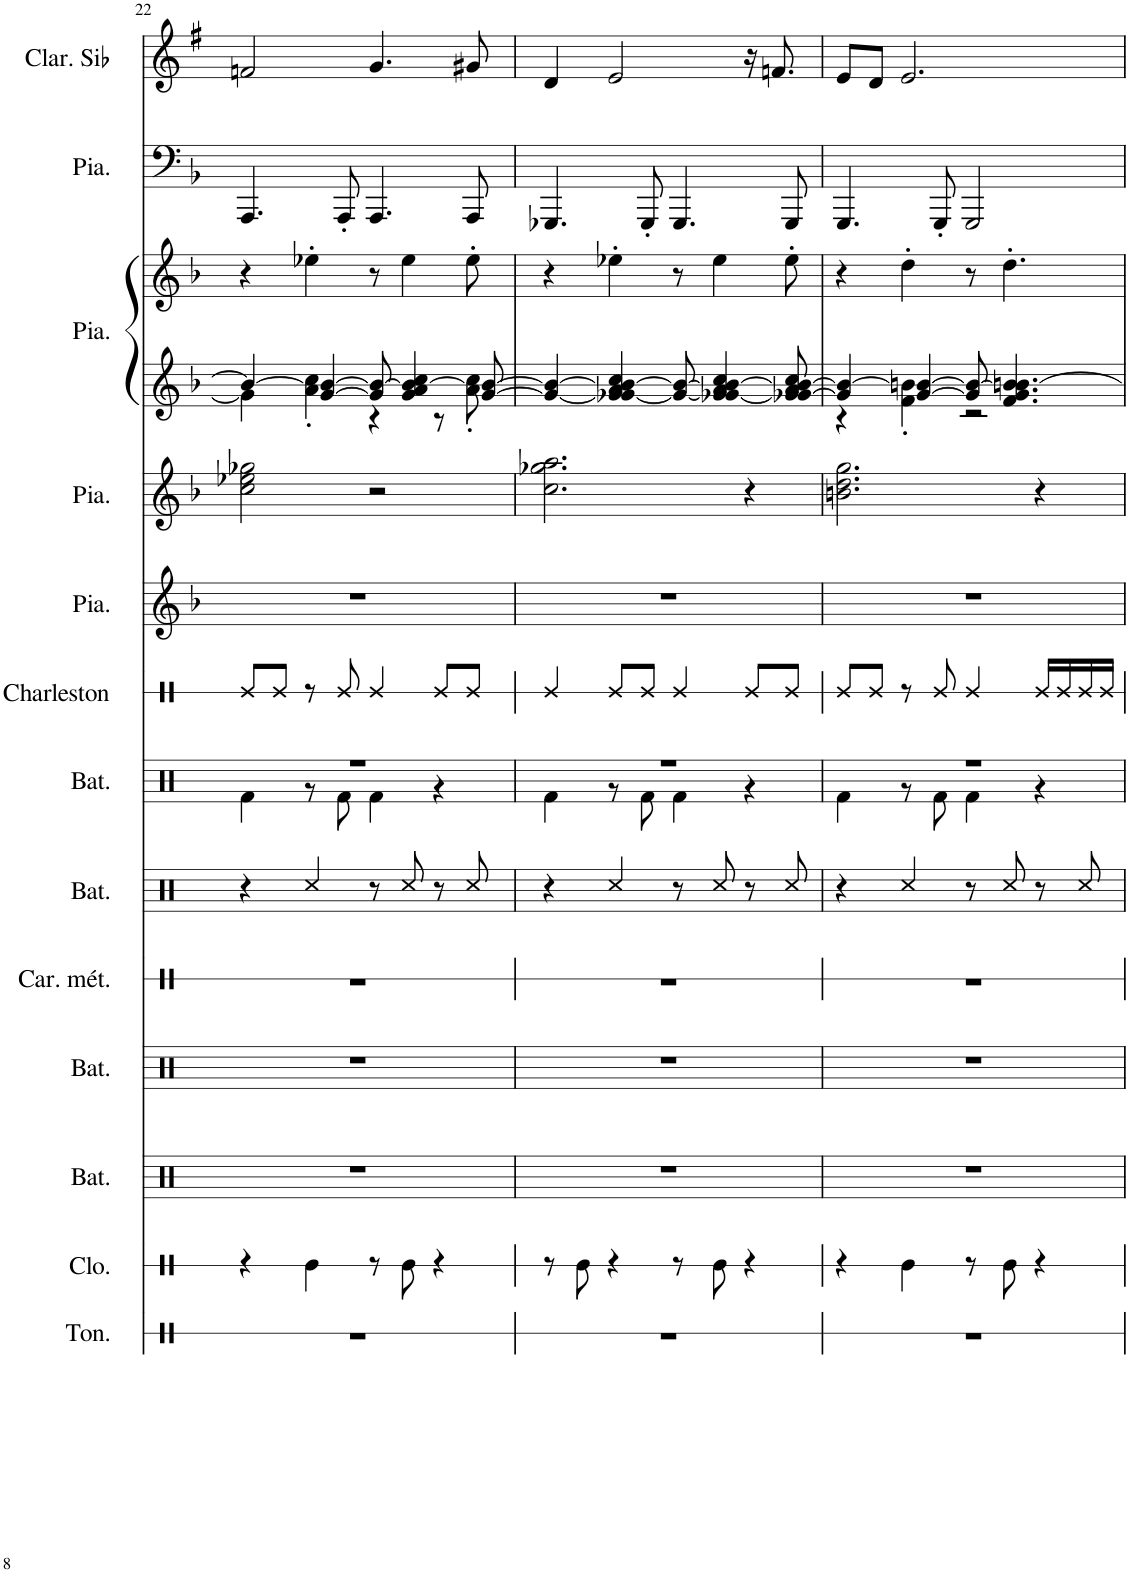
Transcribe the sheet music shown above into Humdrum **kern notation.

**kern	**kern	**kern	**kern	**kern	**kern	**kern	**kern	**kern	**kern	**kern	**kern	**kern	**kern
*part13	*part12	*part11	*part10	*part9	*part8	*part7	*part6	*part5	*part4	*part3	*part3	*part2	*part1
*staff14	*staff13	*staff12	*staff11	*staff10	*staff9	*staff8	*staff7	*staff6	*staff5	*staff4	*staff3	*staff2	*staff1
*I"Tonnerre	*I"Cloche	*I"Batterie	*I"Batterie	*I"Carillon en métal	*I"Batterie	*I"Batterie	*I"Charleston	*I"Piano	*I"Piano	*I"Piano	*	*I"Piano	*I"Clarinette en Sib
*I'Ton.	*I'Clo.	*I'Bat.	*I'Bat.	*I'Car. mét.	*I'Bat.	*I'Bat.	*I'Charleston	*I'Pia.	*I'Pia.	*I'Pia.	*	*I'Pia.	*I'Clar. Sib
!!LO:PB:g=z
*clefX	*clefX	*clefX	*clefX	*clefX	*clefX	*clefX	*clefX	*clefG2	*clefG2	*clefG2	*clefG2	*clefF4	*clefG2
*	*	*	*	*	*	*	*	*	*	*	*	*	*Trd1c2
*k[]	*k[]	*k[]	*k[]	*k[]	*k[]	*k[]	*k[]	*k[b-]	*k[b-]	*k[b-]	*k[b-]	*k[b-]	*k[f#]
*M4/4	*M4/4	*M4/4	*M4/4	*M4/4	*M4/4	*M4/4	*M4/4	*M4/4	*M4/4	*M4/4	*M4/4	*M4/4	*M4/4
=22	=22	=22	=22	=22	=22	=22	=22	=22	=22	=22	=22	=22	=22
*	*	*	*	*	*	*^	*	*	*	*^	*	*	*
1r	4r	1r	1r	1r	4r	1r	4Rf\	8Re/L	1r	2cc\ 2ee-X\ 2gg-X\	4b-/_	4g\]	4r	4.AAA/	2fn/
.	.	.	.	.	.	.	.	8Re/J	.	.	.	.	.	.	.
.	4Re\	.	.	.	4Rcc/	.	8r	8r	.	.	[4g/ 4b-/_	4a\' 4cc\'	4ee-X'\	.	.
.	.	.	.	.	.	.	8Rf\	8Re/	.	.	.	.	.	8AAA'/	.
.	8r	.	.	.	8r	.	4Rf\	4Re/	.	2r	8g/] 8b-/_	4r	8r	4.AAA/	4.g/
.	8Re\	.	.	.	8Rcc/	.	.	.	.	.	4g/ 4a/ 4b-/_ 4cc/	.	4ee-\	.	.
.	4r	.	.	.	8r	.	4r	8Re/L	.	.	.	8r	.	.	.
.	.	.	.	.	8Rcc/	.	.	8Re/J	.	.	[8g/ 8b-/_	8a\' 8cc\'	8ee-'\	8AAA/	8g#X/
*	*	*	*	*	*	*	*	*	*	*	*v	*v	*	*	*
=23	=23	=23	=23	=23	=23	=23	=23	=23	=23	=23	=23	=23	=23	=23
1r	8r	1r	1r	1r	4r	1r	4Rf\	4Re/	1r	2.cc\ 2.gg-X\ 2.aa\	4g/_ 4b-/_	4r	4.GGG-X/	4d/
.	8Re\	.	.	.	.	.	.	.	.	.	.	.	.	.
.	4r	.	.	.	4Rcc/	.	8r	8Re/L	.	.	4g-X/ 4g/_ 4a/ 4b-/_ 4cc/	4ee-X'\	.	2e/
.	.	.	.	.	.	.	8Rf\	8Re/J	.	.	.	.	8GGG-'/	.
.	8r	.	.	.	8r	.	4Rf\	4Re/	.	.	8g/_ 8b-/_	8r	4.GGG-/	.
.	8Re\	.	.	.	8Rcc/	.	.	.	.	.	4g-X/ 4g/_ 4a/ 4b-/_ 4cc/	4ee-\	.	.
.	4r	.	.	.	8r	.	4r	8Re/L	.	4r	.	.	.	16r
.	.	.	.	.	.	.	.	.	.	.	.	.	.	8.fn/
.	.	.	.	.	8Rcc/	.	.	8Re/J	.	.	8g-X/ 8g/_ 8a/ 8b-/_ 8cc/	8ee-'\	8GGG-/	.
=24	=24	=24	=24	=24	=24	=24	=24	=24	=24	=24	=24	=24	=24	=24
*	*	*	*	*	*	*	*	*	*	*	*^	*	*	*
1r	4r	1r	1r	1r	4r	1r	4Rf\	8Re/L	1r	2.bn\ 2.dd\ 2.gg\	4g/] 4b-/_	4r	4r	4.GGG/	8e/L
.	.	.	.	.	.	.	.	8Re/J	.	.	.	.	.	.	8d/J
.	4Re\	.	.	.	4Rcc/	.	8r	8r	.	.	[4g/ 4b-/_	4f\' 4bn\'	4dd'\	.	2.e/
.	.	.	.	.	.	.	8Rf\	8Re/	.	.	.	.	.	8GGG'/	.
.	8r	.	.	.	8r	.	4Rf\	4Re/	.	.	8g/] 8b-/_	2r	8r	2GGG/	.
.	8Re\	.	.	.	8Rcc/	.	.	.	.	.	4.f/ 4.g/ 4.b-/_ 4.bn/	.	4.dd'\	.	.
.	4r	.	.	.	8r	.	4r	16Re/LL	.	4r	.	.	.	.	.
.	.	.	.	.	.	.	.	16Re/	.	.	.	.	.	.	.
.	.	.	.	.	8Rcc/	.	.	16Re/	.	.	.	.	.	.	.
.	.	.	.	.	.	.	.	16Re/JJ	.	.	.	.	.	.	.
*	*	*	*	*	*	*v	*v	*	*	*	*v	*v	*	*	*
=	=	=	=	=	=	=	=	=	=	=	=	=	=
*-	*-	*-	*-	*-	*-	*-	*-	*-	*-	*-	*-	*-	*-
